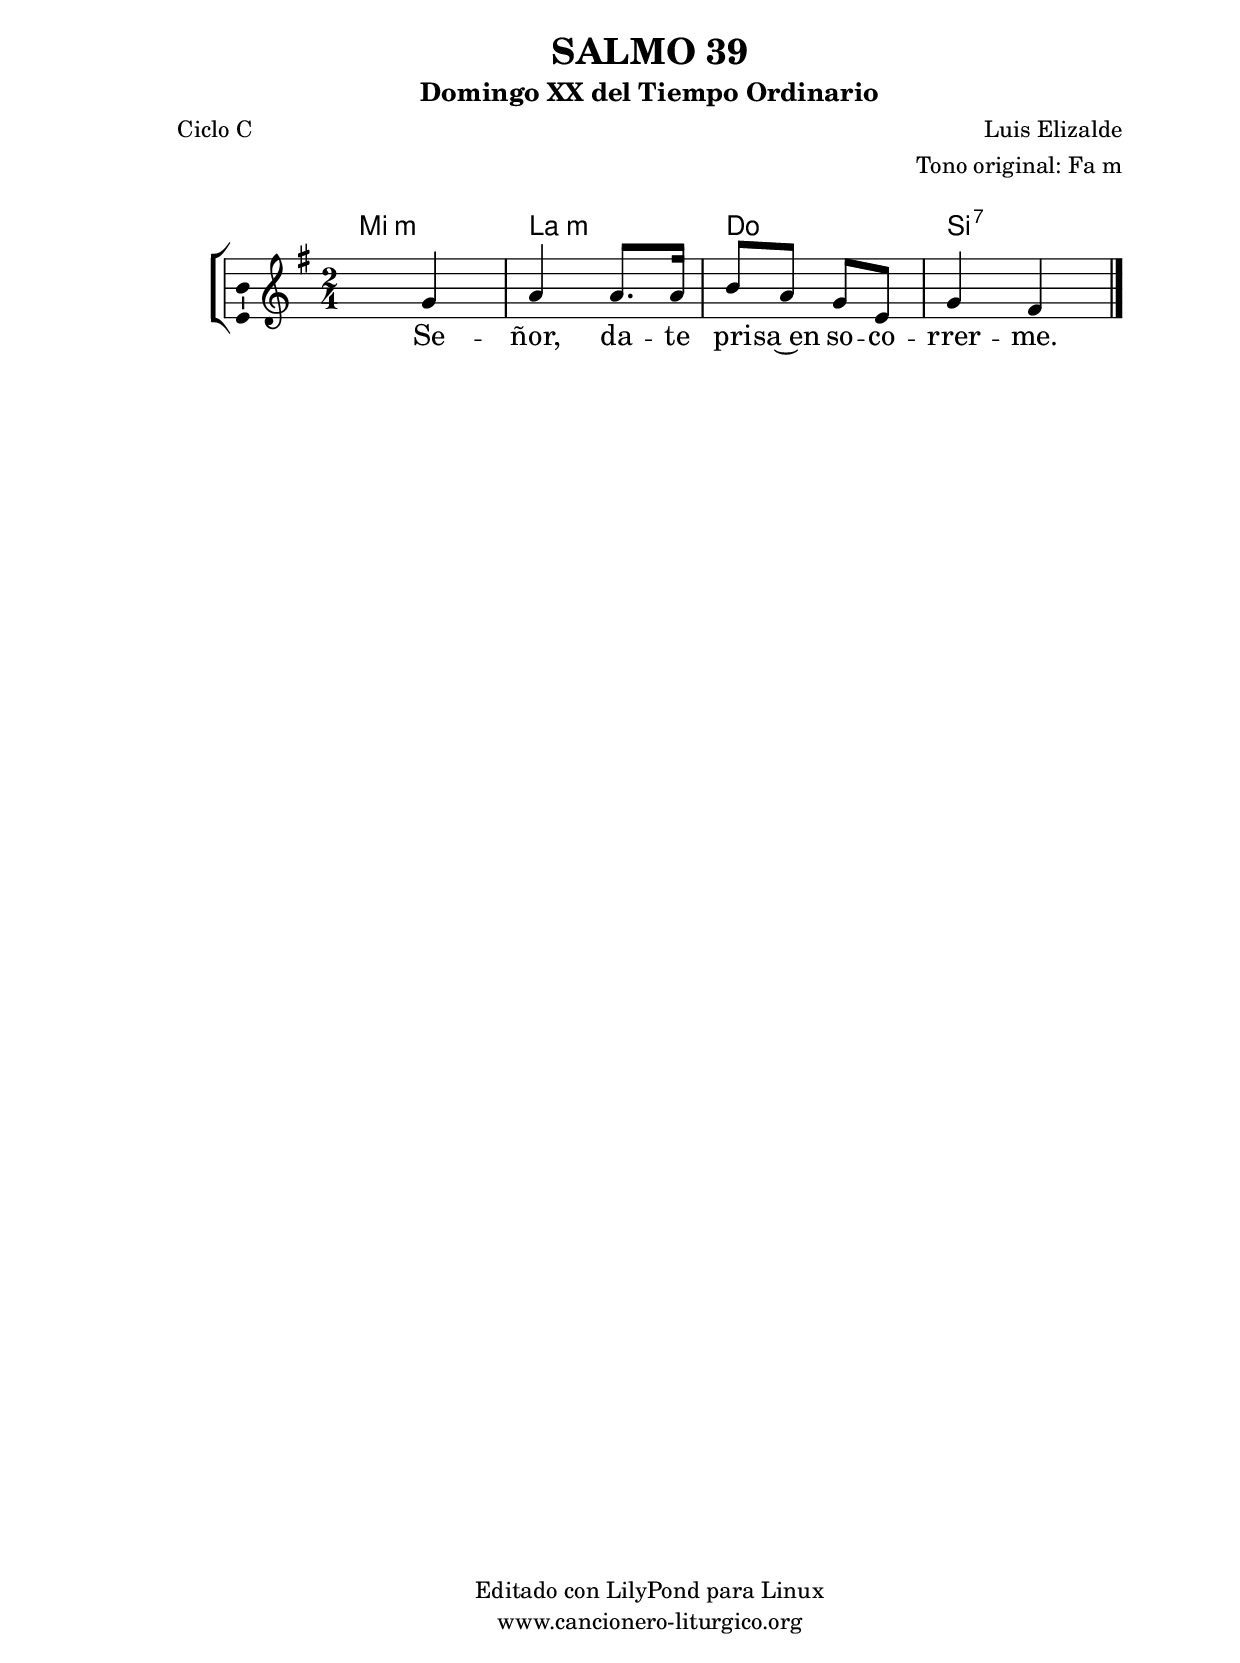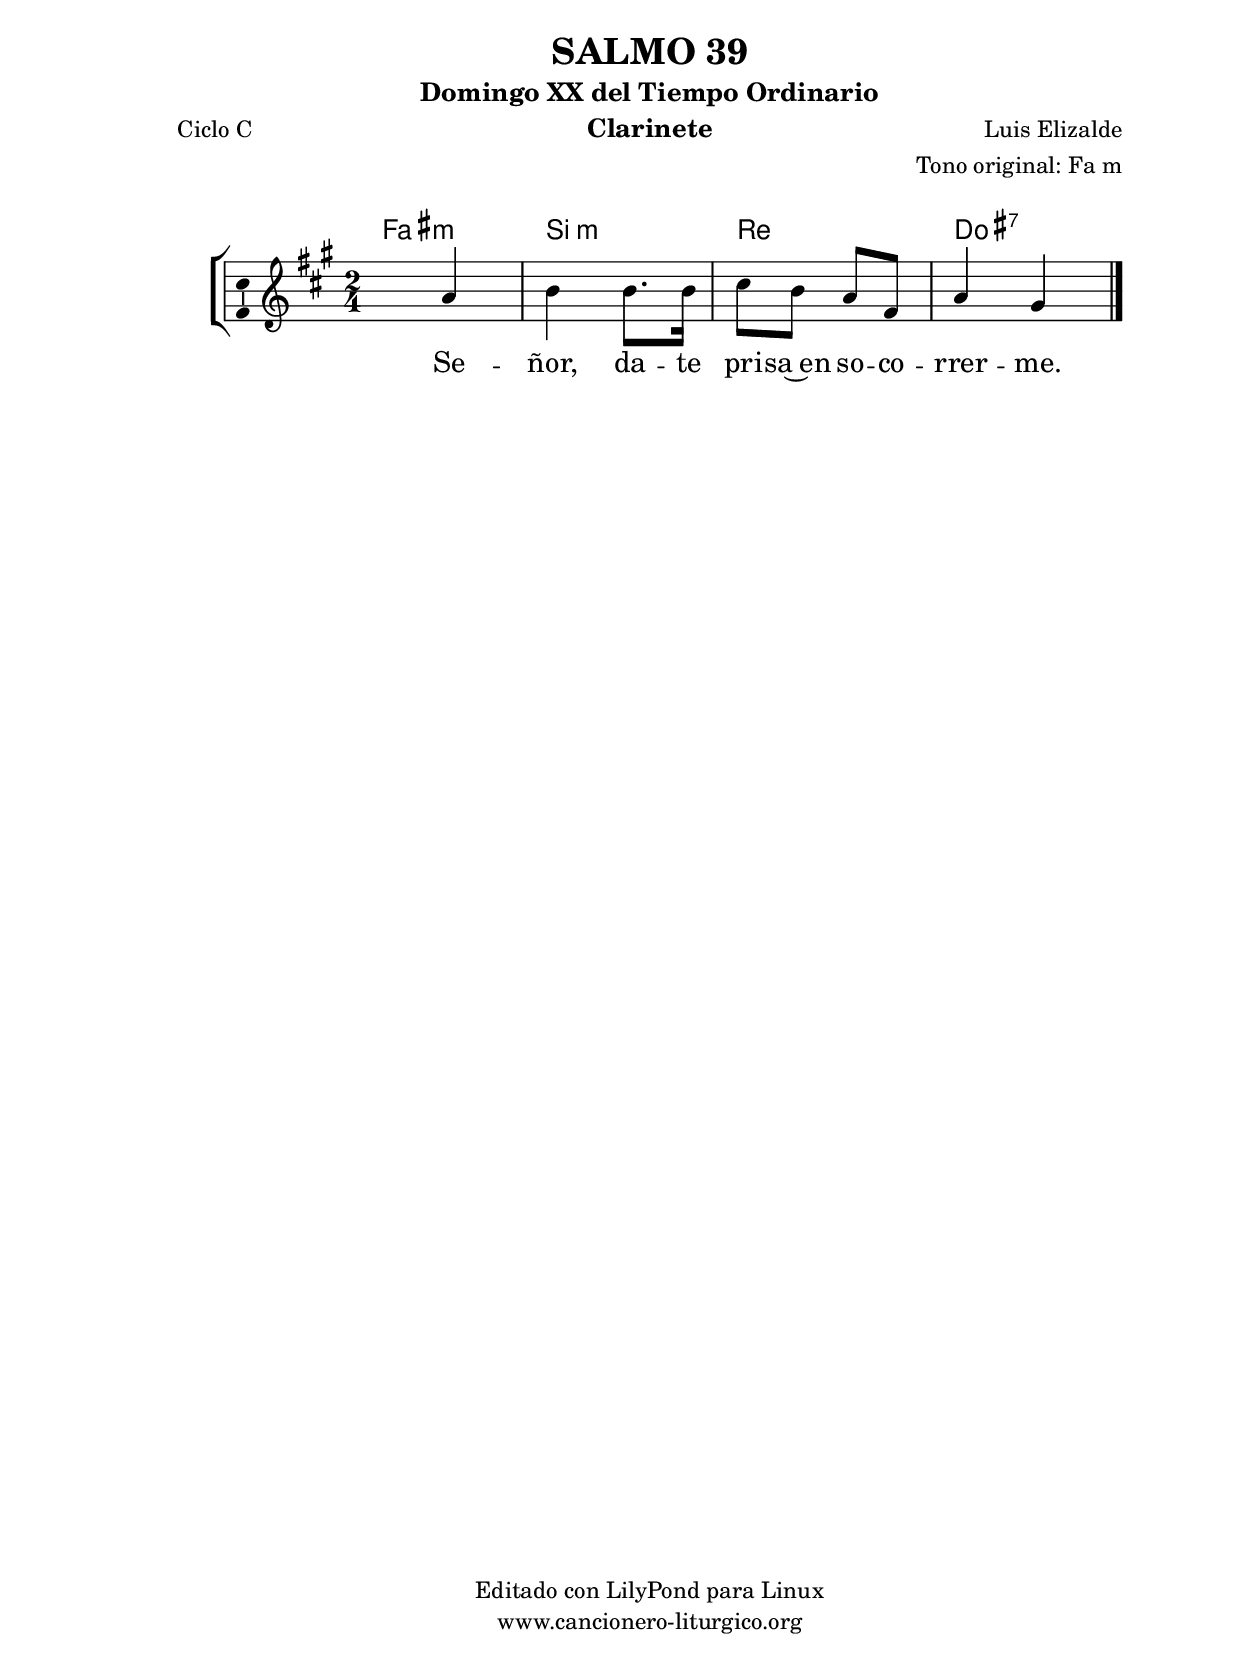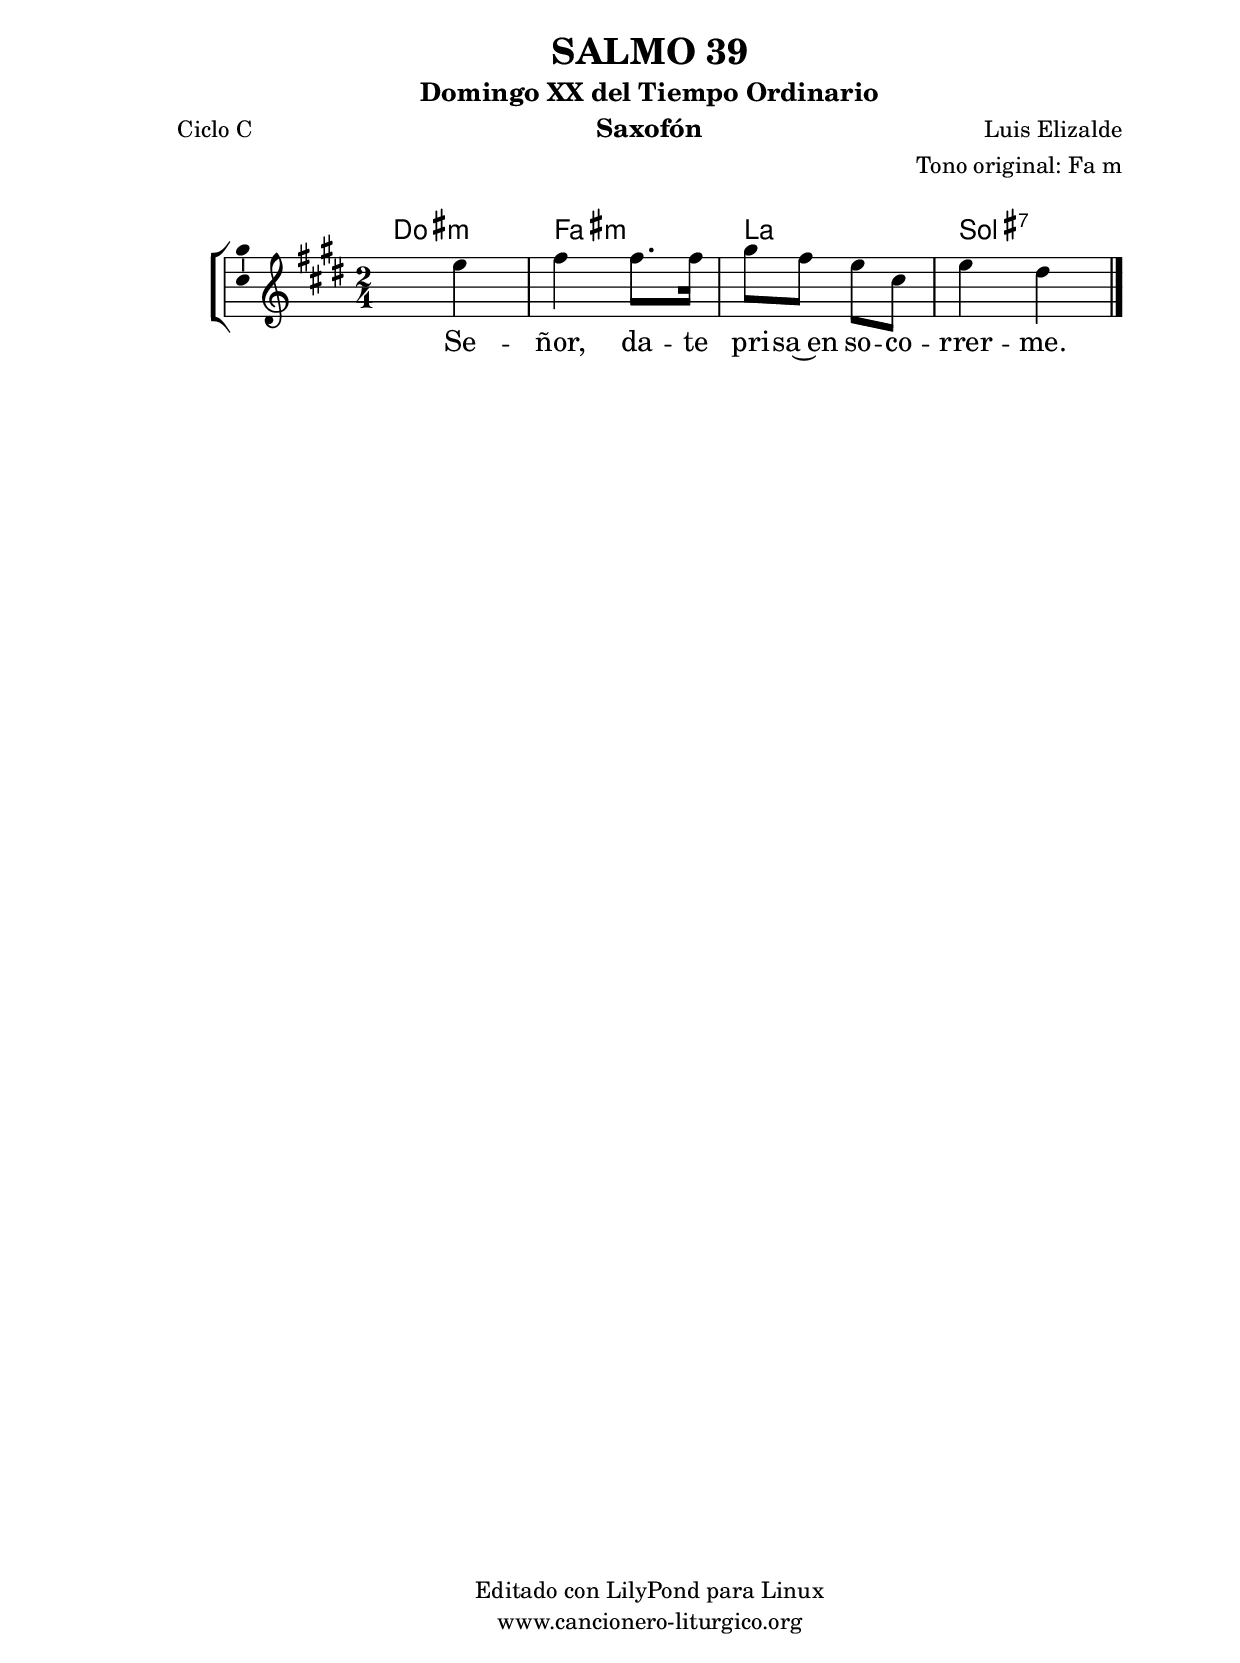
%
%para convertir .midi en .wav:
%timidity filename.midi -Ow -o finename.wav
%
%
%Para convertir de .wav a .mp3:
%lame -h -m j filename.wav
%
%
%para escuchar el midi:
%timidity nombrefichero.midi
%


%versión de lilypond para la que se ha escrito esta partitura:
\version "2.16.0"

	%Tamaño papel
	#(set-default-paper-size "a4")
	%Tamaño partitura
	#(set-global-staff-size 20)
	%No responde al pulsar sobre una nota
	#(ly:set-option 'point-and-click #f)

%parámetros del encabezamiento:
\header {
	title = "SALMO 39"
	subtitle = "Domingo XX del Tiempo Ordinario"
	composer = "Luis Elizalde"
	poet = "Ciclo C"
	meter = ""
	arranger = "Tono original: Fa m"
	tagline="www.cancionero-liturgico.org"
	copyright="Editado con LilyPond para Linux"
	}

%parámetros asociados al papel:
\paper  {
	oddHeaderMarkup = \markup {\fill-line { \on-the-fly #not-first-page \fromproperty #'header:title \on-the-fly #not-first-page \fromproperty #'header:composer }}
	evenHeaderMarkup = \markup {\fill-line { \fromproperty #'header:composer \fromproperty #'header:title }}
	#(set-paper-size "a4")
	print-page-number = ##f
	first-page-number = 1
	print-first-page-number = ##f
%	head-separation = 3.0 \cm
	top-margin = 2.0 \cm
	bottom-margin = 0.5\cm
%%%	bottom-margin = -1.0\cm
	left-margin = 3.0 \cm
	line-width = 16.0 \cm 
	indent = 8\mm
	interscoreline = 2.\mm
	between-system-space = 15\mm
%	para que las partituras no llenen la hoja:
	ragged-bottom = ##t
%	idem para la última hoja:
	ragged-last-bottom = ##f
%	para que las partituras llenen el ancho del papel:
	ragged-last = ##f
	after-title-space = 2.5 \cm
%page-count=1
%system-count=8

	%Flexible Vertical Spacing
%	markup-markup-spacing =
%	#'((basic-distance . 15) (minimum-distance . 15) (padding . 3))
	markup-system-spacing =
	#'((basic-distance . 15) (minimum-distance . 15) (padding . 3))
	system-system-spacing =
	#'((basic-distance . 15) (minimum-distance . 15) (padding . 3))
	score-system-spacing =
	#'((basic-distance . 15) (minimum-distance . 15) (padding . 5))
%	top-system-spacing = % header
%	#'((basic-distance . 8) (minimum-distance . 0) (padding . 3))
%	top-markup-spacing =
%	#'((basic-distance . 20) (minimum-distance . 20) (padding . 3))
	last-bottom-spacing = % footer
	#'((basic-distance . 5) (minimum-distance . 5) (padding . 3))
%	score-markup-spacing =
%	#'((basic-distance . 16) (minimum-distance . 13) (padding . 3))

	}


%parámetros que afectan a toda la partitura:
global =  {
	%clave de sol (G):
	\clef G
	%armadura:
	\transpose f e
	\key f \minor
	\tempo 4=80
	\set Score.tempoHideNote = ##t
	}


acordes = {
	\italianChords
	\chordmode {
	\transpose f e
{

f2:m bes:m des c:7

	}
	}
}

melodia = 
	\transpose f e
{
	\relative c''{

\time 2/4
s4 aes4
bes4 bes8. bes16
c8 bes aes f
aes4 g

	\bar "|."
	}
	}


texto = \lyricmode {
Se -- ñor, da -- te pri -- sa~en so -- co -- rrer -- me.
	}


acordesStaff = \context ChordNames = acordesStaff <<
	\set chordChanges = ##t
	\acordes
	>>


vozStaff = \context Voice = vozStaff
\with {\consists "Ambitus_engraver"}
<<
%	\set Staff.instrumentName = ""
%	\set Staff.shortInstrumentName = ""
%	\set Staff.midiInstrument = #"clarinet"
%	\set Staff.midiInstrument = #"cello"
%	\set Staff.midiInstrument = #"flute"
	\set Staff.midiInstrument = #"electric guitar (jazz)"
%	\set Staff.midiInstrument = #"english horn"
%	\set Staff.midiInstrument = #"violin"
%	\set Staff.midiInstrument = #"glockenspiel"
	\set Staff.midiMinimumVolume = #0.7
	\set Staff.midiMaximumVolume = #0.9
	\global
	\melodia
	>>


textoStaff = \context Lyrics = textoStaff <<
	\lyricsto vozStaff \texto
	>>

\book {
	\score {
		\context ChoirStaff {
			\override StaffGroup.SystemStartBracket #'collapse-height = #1
			\override Score.SystemStartBar #'collapse-height = #1
			<<
			\acordesStaff
			\vozStaff
			\textoStaff
			>>
			}
		\layout {
	    		\context {
				\Lyrics
				\override LyricText #'font-size = #2
				}
	   		 \context {
				\Score
				%fontSize = #3
				\override StaffSymbol #'staff-space = #(magstep +3)
				%\override Beam #'thickness = #0.55
				%\override SpacingSpanner #'spacing-increment = #1.0
				%\override Slur #'height-limit = #1.5
				}
			}
		}
	\score {
		\unfoldRepeats
		\context ChoirStaff {
			<<
			\acordesStaff
			\vozStaff
			>>
			}
		\midi {
	  		\context {
	  			\Score
				tempoWholesPerMinute = #(ly:make-moment 70 4)
				}
			}
		}
	}

%Partitura para clarinete
#(define output-suffix "C")
\book {
	\header{
		instrument = "Clarinete"
		}
	\score {
		\context ChoirStaff {
			\override StaffGroup.SystemStartBracket #'collapse-height = #1
			\override Score.SystemStartBar #'collapse-height = #1
\transpose c d
			<<
			\acordesStaff
			\vozStaff
			\textoStaff
			>>
			}
		\layout {
	    		\context {
				\Lyrics
				\override LyricText #'font-size = #2
				}
	   		 \context {
				\Score
				%fontSize = #3
				\override StaffSymbol #'staff-space = #(magstep +3)
				%\override Beam #'thickness = #0.55
				%\override SpacingSpanner #'spacing-increment = #1.0
				%\override Slur #'height-limit = #1.5
				}
			}
		}
	}

%Partitura para saxofón
#(define output-suffix "S")
\book {
	\header{
		instrument = "Saxofón"
		}
	\score {
		\context ChoirStaff {
			\override StaffGroup.SystemStartBracket #'collapse-height = #1
			\override Score.SystemStartBar #'collapse-height = #1
\transpose c a
			<<
			\acordesStaff
			\vozStaff
			\textoStaff
			>>
			}
		\layout {
	    		\context {
				\Lyrics
				\override LyricText #'font-size = #2
				}
	   		 \context {
				\Score
				%fontSize = #3
				\override StaffSymbol #'staff-space = #(magstep +3)
				%\override Beam #'thickness = #0.55
				%\override SpacingSpanner #'spacing-increment = #1.0
				%\override Slur #'height-limit = #1.5
				}
			}
		}
	}

